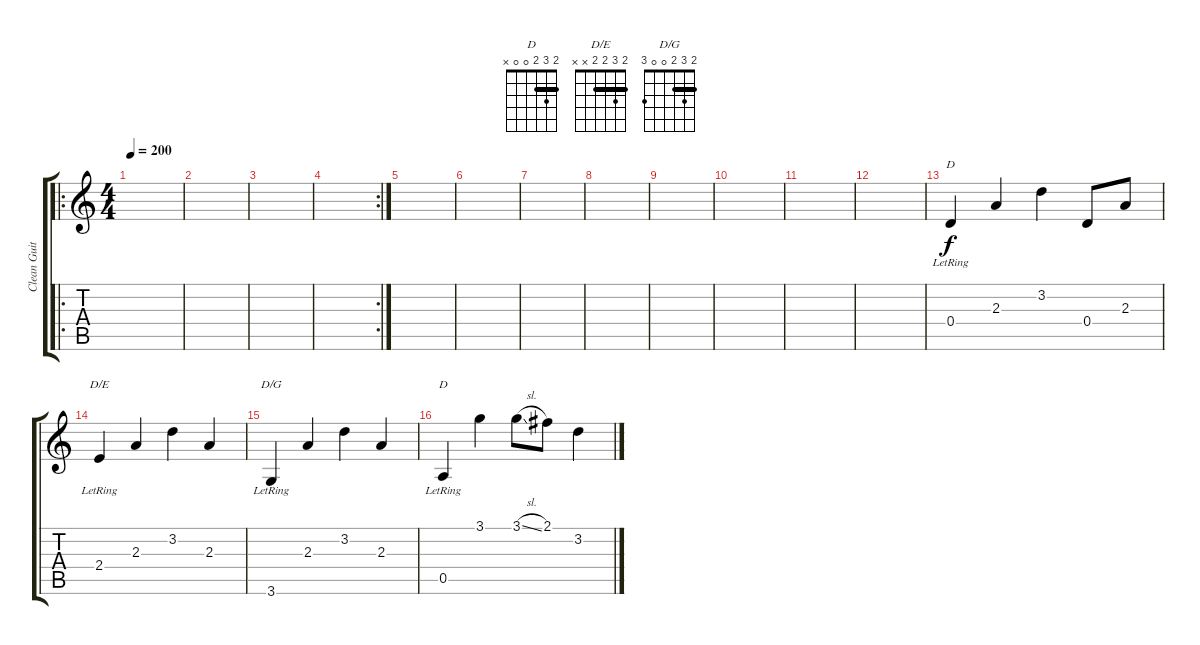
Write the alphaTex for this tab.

\track ("Clean Guitar (Laci Braun)" "Clean Guit") {instrument electricguitarclean}
\staff {score tabs}
\tuning (E4 B3 G3 D3 A2 E2) {hide}
\chord ("D" 2 3 2 0 x x) {barre 2}
\chord ("D/E" 2 3 2 2 x x) {barre 2}
\chord ("D/G" 2 3 2 0 0 3) {barre 2}
\chord ("D" 2 3 2 0 0 x) {barre 2}
\ro
\ts (4 4)
\tempo 200
\clef g2
\ks c
|
|
|
\rc 2
|
|
|
|
|
|
|
|
|
0.4{lr}.4{ch "D"} 2.3.4 3.2.4 0.4.8 2.3.8 |
2.4{lr}.4{ch "D/E"} 2.3.4 3.2.4 2.3.4 |
3.6{lr}.4{ch "D/G"} 2.3.4 3.2.4 2.3.4 |
0.5{lr}.4{ch "D"} 3.1.4 3.1{sl}.8 2.1.8 3.2.4
